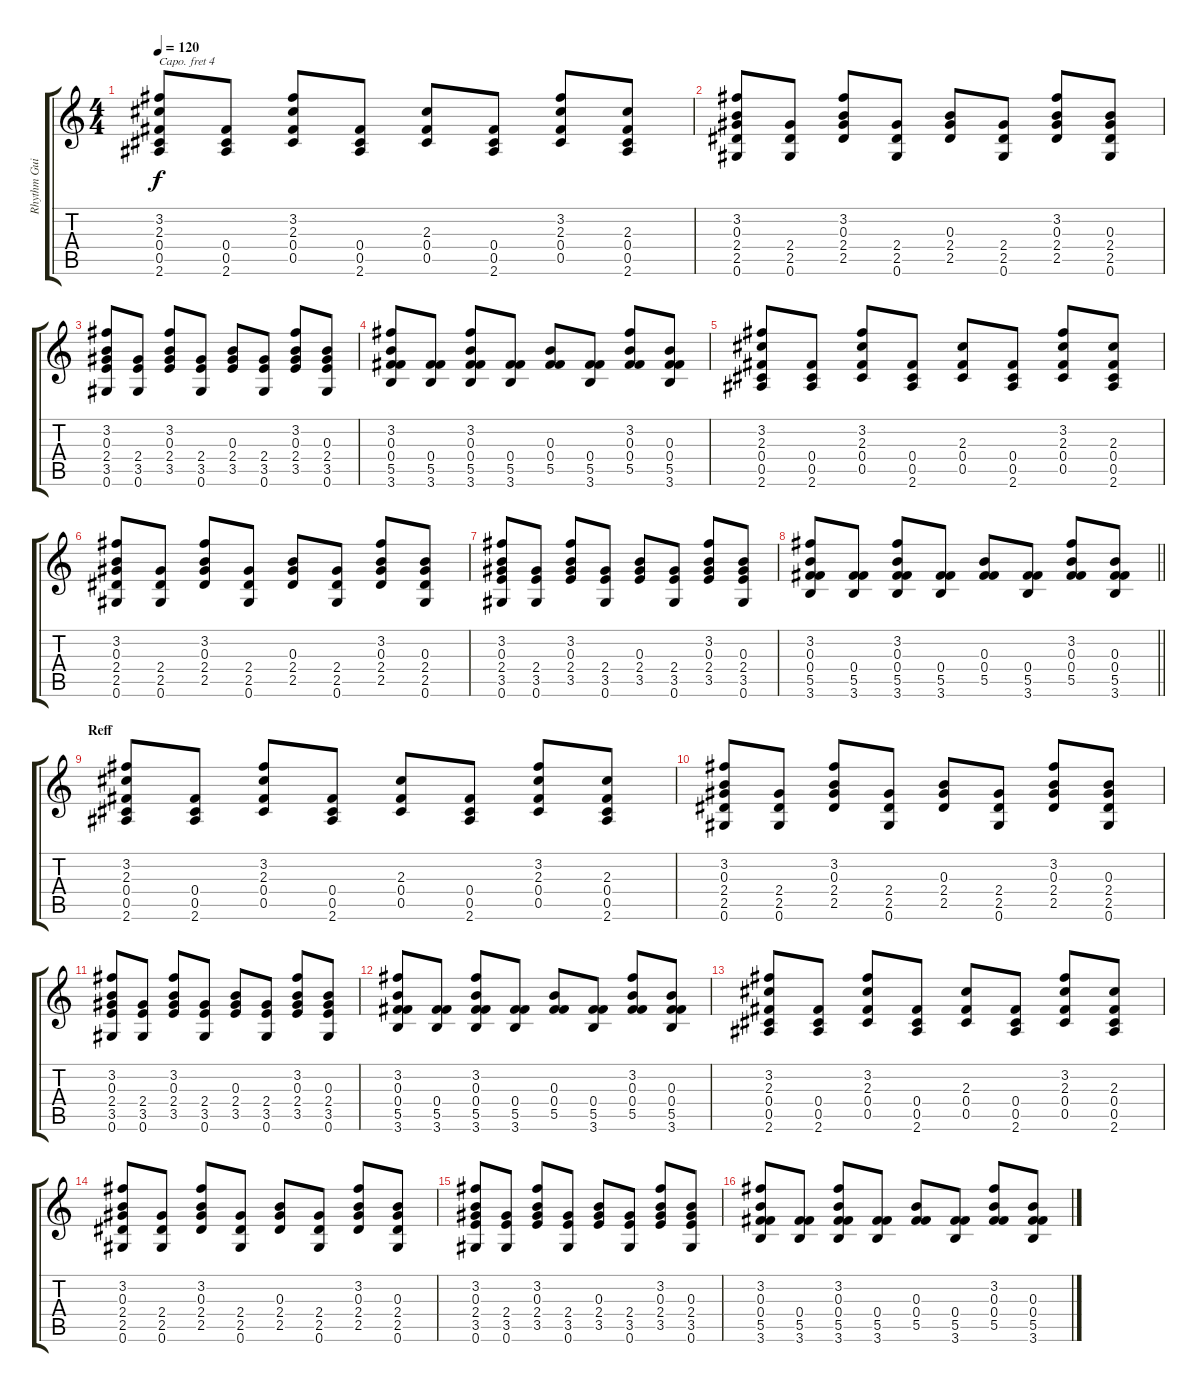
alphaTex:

\track ("Rhythm Guitar - Andra Ramadhan" "Rhythm Gui") {instrument acousticguitarsteel}
\staff {score tabs}
\capo 4
\tuning (E4 B3 G3 D3 A2 E2) {hide}
\ts (4 4)
\tempo 120
\clef g2
\ks c
(3.2 2.3 0.4 0.5 2.6).8{dy f} (0.4 0.5 2.6).8 (3.2 2.3 0.4 0.5).8 (0.4 0.5 2.6).8 (2.3 0.4 0.5).8 (0.4 0.5 2.6).8 (3.2 2.3 0.4 0.5).8 (2.3 0.4 0.5 2.6).8 |
(3.2 0.3 2.4 2.5 0.6).8 (2.4 2.5 0.6).8 (3.2 0.3 2.4 2.5).8 (2.4 2.5 0.6).8 (0.3 2.4 2.5).8 (2.4 2.5 0.6).8 (3.2 0.3 2.4 2.5).8 (0.3 2.4 2.5 0.6).8 |
(3.2 0.3 2.4 3.5 0.6).8 (2.4 3.5 0.6).8 (3.2 0.3 2.4 3.5).8 (2.4 3.5 0.6).8 (0.3 2.4 3.5).8 (2.4 3.5 0.6).8 (3.2 0.3 2.4 3.5).8 (0.3 2.4 3.5 0.6).8 |
(3.2 0.3 0.4 5.5 3.6).8 (0.4 5.5 3.6).8 (3.2 0.3 0.4 5.5 3.6).8 (0.4 5.5 3.6).8 (0.3 0.4 5.5).8 (0.4 5.5 3.6).8 (3.2 0.3 0.4 5.5).8 (0.3 0.4 5.5 3.6).8 |
(3.2 2.3 0.4 0.5 2.6).8 (0.4 0.5 2.6).8 (3.2 2.3 0.4 0.5).8 (0.4 0.5 2.6).8 (2.3 0.4 0.5).8 (0.4 0.5 2.6).8 (3.2 2.3 0.4 0.5).8 (2.3 0.4 0.5 2.6).8 |
(3.2 0.3 2.4 2.5 0.6).8 (2.4 2.5 0.6).8 (3.2 0.3 2.4 2.5).8 (2.4 2.5 0.6).8 (0.3 2.4 2.5).8 (2.4 2.5 0.6).8 (3.2 0.3 2.4 2.5).8 (0.3 2.4 2.5 0.6).8 |
(3.2 0.3 2.4 3.5 0.6).8 (2.4 3.5 0.6).8 (3.2 0.3 2.4 3.5).8 (2.4 3.5 0.6).8 (0.3 2.4 3.5).8 (2.4 3.5 0.6).8 (3.2 0.3 2.4 3.5).8 (0.3 2.4 3.5 0.6).8 |
\barLineRight lightlight
(3.2 0.3 0.4 5.5 3.6).8 (0.4 5.5 3.6).8 (3.2 0.3 0.4 5.5 3.6).8 (0.4 5.5 3.6).8 (0.3 0.4 5.5).8 (0.4 5.5 3.6).8 (3.2 0.3 0.4 5.5).8 (0.3 0.4 5.5 3.6).8 |
\section ("" "Reff")
(3.2 2.3 0.4 0.5 2.6).8 (0.4 0.5 2.6).8 (3.2 2.3 0.4 0.5).8 (0.4 0.5 2.6).8 (2.3 0.4 0.5).8 (0.4 0.5 2.6).8 (3.2 2.3 0.4 0.5).8 (2.3 0.4 0.5 2.6).8 |
(3.2 0.3 2.4 2.5 0.6).8 (2.4 2.5 0.6).8 (3.2 0.3 2.4 2.5).8 (2.4 2.5 0.6).8 (0.3 2.4 2.5).8 (2.4 2.5 0.6).8 (3.2 0.3 2.4 2.5).8 (0.3 2.4 2.5 0.6).8 |
(3.2 0.3 2.4 3.5 0.6).8 (2.4 3.5 0.6).8 (3.2 0.3 2.4 3.5).8 (2.4 3.5 0.6).8 (0.3 2.4 3.5).8 (2.4 3.5 0.6).8 (3.2 0.3 2.4 3.5).8 (0.3 2.4 3.5 0.6).8 |
(3.2 0.3 0.4 5.5 3.6).8 (0.4 5.5 3.6).8 (3.2 0.3 0.4 5.5 3.6).8 (0.4 5.5 3.6).8 (0.3 0.4 5.5).8 (0.4 5.5 3.6).8 (3.2 0.3 0.4 5.5).8 (0.3 0.4 5.5 3.6).8 |
(3.2 2.3 0.4 0.5 2.6).8 (0.4 0.5 2.6).8 (3.2 2.3 0.4 0.5).8 (0.4 0.5 2.6).8 (2.3 0.4 0.5).8 (0.4 0.5 2.6).8 (3.2 2.3 0.4 0.5).8 (2.3 0.4 0.5 2.6).8 |
(3.2 0.3 2.4 2.5 0.6).8 (2.4 2.5 0.6).8 (3.2 0.3 2.4 2.5).8 (2.4 2.5 0.6).8 (0.3 2.4 2.5).8 (2.4 2.5 0.6).8 (3.2 0.3 2.4 2.5).8 (0.3 2.4 2.5 0.6).8 |
(3.2 0.3 2.4 3.5 0.6).8 (2.4 3.5 0.6).8 (3.2 0.3 2.4 3.5).8 (2.4 3.5 0.6).8 (0.3 2.4 3.5).8 (2.4 3.5 0.6).8 (3.2 0.3 2.4 3.5).8 (0.3 2.4 3.5 0.6).8 |
(3.2 0.3 0.4 5.5 3.6).8 (0.4 5.5 3.6).8 (3.2 0.3 0.4 5.5 3.6).8 (0.4 5.5 3.6).8 (0.3 0.4 5.5).8 (0.4 5.5 3.6).8 (3.2 0.3 0.4 5.5).8 (0.3 0.4 5.5 3.6).8
